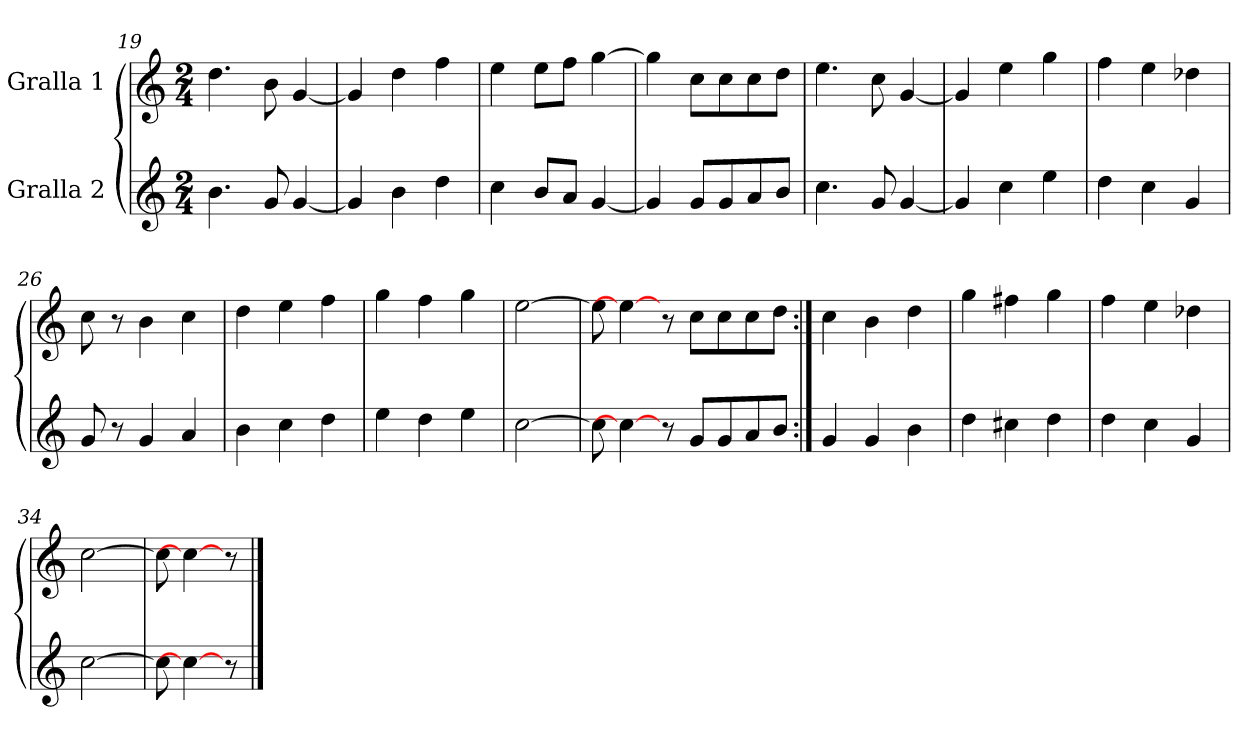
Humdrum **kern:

**kern	**kern
*part2	*part1
*staff2	*staff1
*I"Gralla 2	*I"Gralla 1
*clefG2	*clefG2
*k[]	*k[]
*M2/4	*M2/4
=19	=19
4.b\	4.dd\
8g/	8b\
[4g/	[4g/
=20	=20
4g/]	4g/]
4b\	4dd\
4dd\	4ff\
=21	=21
4cc\	4ee\
8b/L	8ee\L
8a/J	8ff\J
[4g/	[4gg\
=22	=22
4g/]	4gg\]
8g/L	8cc\L
8g/	8cc\
8a/	8cc\
8b/J	8dd\J
=23	=23
4.cc\	4.ee\
8g/	8cc\
[4g/	[4g/
=24	=24
4g/]	4g/]
4cc\	4ee\
4ee\	4gg\
=25	=25
4dd\	4ff\
4cc\	4ee\
4g/	4dd-X\
!!LO:PB:g=z
=26	=26
8g/	8cc\
8r	8r
4g/	4b\
4a/	4cc\
=27	=27
4b\	4dd\
4cc\	4ee\
4dd\	4ff\
=28	=28
4ee\	4gg\
4dd\	4ff\
4ee\	4gg\
=29	=29
[2cc\	[2ee\
=30	=30
8cc\]	8ee\]
4cc\_	4ee\_
8r	8r
8g/L	8cc\L
8g/	8cc\
8a/	8cc\
8b/J	8dd\J
=31:|!	=31:|!
4g/	4cc\
4g/	4b\
4b\	4dd\
=32	=32
4dd\	4gg\
4cc#X\	4ff#X\
4dd\	4gg\
=33	=33
4dd\	4ff\
4cc\	4ee\
4g/	4dd-X\
=34	=34
[2cc\	[2cc\
=35	=35
8cc\]	8cc\]
4cc\_	4cc\_
8r	8r
==	==
*-	*-
